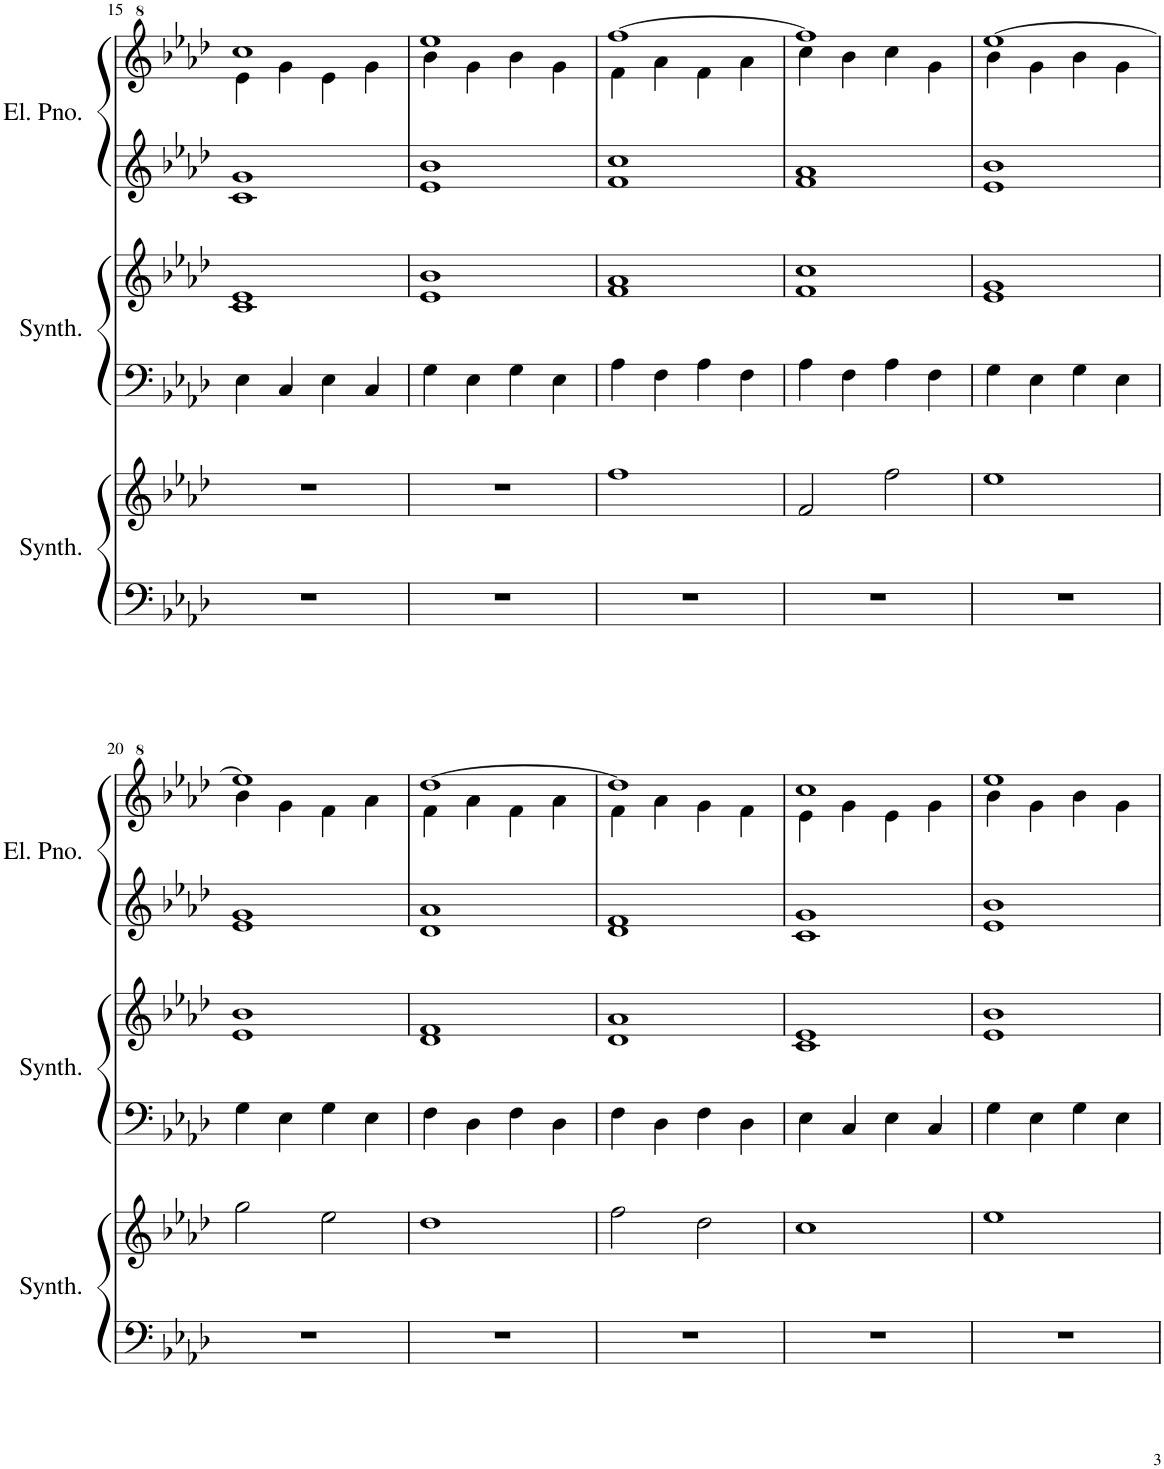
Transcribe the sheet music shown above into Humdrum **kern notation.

**kern	**kern	**kern	**kern	**kern	**kern
*part3	*part3	*part2	*part2	*part1	*part1
*staff6	*staff5	*staff4	*staff3	*staff2	*staff1
*I"Bowed Synthesizer	*	*I"Warm Synthesizer	*	*I"Electric Piano	*
*I'Synth.	*	*I'Synth.	*	*I'El. Pno.	*
!!LO:PB:g=z
*clefF4	*clefG2	*clefF4	*clefG2	*clefG2	*clefG^2
*k[b-e-a-d-]	*k[b-e-a-d-]	*k[b-e-a-d-]	*k[b-e-a-d-]	*k[b-e-a-d-]	*k[b-e-a-d-]
*M4/4	*M4/4	*M4/4	*M4/4	*M4/4	*M4/4
=15	=15	=15	=15	=15	=15
*	*	*	*	*	*^
1r	1r	4E-\	1c 1e-	1c 1g	1ccc	4ee-\
.	.	4C/	.	.	.	4gg\
.	.	4E-\	.	.	.	4ee-\
.	.	4C/	.	.	.	4gg\
=16	=16	=16	=16	=16	=16	=16
1r	1r	4G\	1e- 1b-	1e- 1b-	1eee-	4bb-\
.	.	4E-\	.	.	.	4gg\
.	.	4G\	.	.	.	4bb-\
.	.	4E-\	.	.	.	4gg\
=17	=17	=17	=17	=17	=17	=17
1r	1ff	4A-\	1f 1a-	1f 1cc	[1fff	4ff\
.	.	4F\	.	.	.	4aa-\
.	.	4A-\	.	.	.	4ff\
.	.	4F\	.	.	.	4aa-\
=18	=18	=18	=18	=18	=18	=18
1r	2f/	4A-\	1f 1cc	1f 1a-	1fff]	4ccc\
.	.	4F\	.	.	.	4bb-\
.	2ff\	4A-\	.	.	.	4ccc\
.	.	4F\	.	.	.	4gg\
=19	=19	=19	=19	=19	=19	=19
1r	1ee-	4G\	1e- 1g	1e- 1b-	[1eee-	4bb-\
.	.	4E-\	.	.	.	4gg\
.	.	4G\	.	.	.	4bb-\
.	.	4E-\	.	.	.	4gg\
!!LO:LB:g=z	!!
=20	=20	=20	=20	=20	=20	=20
1r	2gg\	4G\	1e- 1b-	1e- 1g	1eee-]	4bb-\
.	.	4E-\	.	.	.	4gg\
.	2ee-\	4G\	.	.	.	4ff\
.	.	4E-\	.	.	.	4aa-\
=21	=21	=21	=21	=21	=21	=21
1r	1dd-	4F\	1d- 1f	1d- 1a-	[1ddd-	4ff\
.	.	4D-\	.	.	.	4aa-\
.	.	4F\	.	.	.	4ff\
.	.	4D-\	.	.	.	4aa-\
=22	=22	=22	=22	=22	=22	=22
1r	2ff\	4F\	1d- 1a-	1d- 1f	1ddd-]	4ff\
.	.	4D-\	.	.	.	4aa-\
.	2dd-\	4F\	.	.	.	4gg\
.	.	4D-\	.	.	.	4ff\
=23	=23	=23	=23	=23	=23	=23
1r	1cc	4E-\	1c 1e-	1c 1g	1ccc	4ee-\
.	.	4C/	.	.	.	4gg\
.	.	4E-\	.	.	.	4ee-\
.	.	4C/	.	.	.	4gg\
=24	=24	=24	=24	=24	=24	=24
1r	1ee-	4G\	1e- 1b-	1e- 1b-	1eee-	4bb-\
.	.	4E-\	.	.	.	4gg\
.	.	4G\	.	.	.	4bb-\
.	.	4E-\	.	.	.	4gg\
*	*	*	*	*	*v	*v
=	=	=	=	=	=
*-	*-	*-	*-	*-	*-
